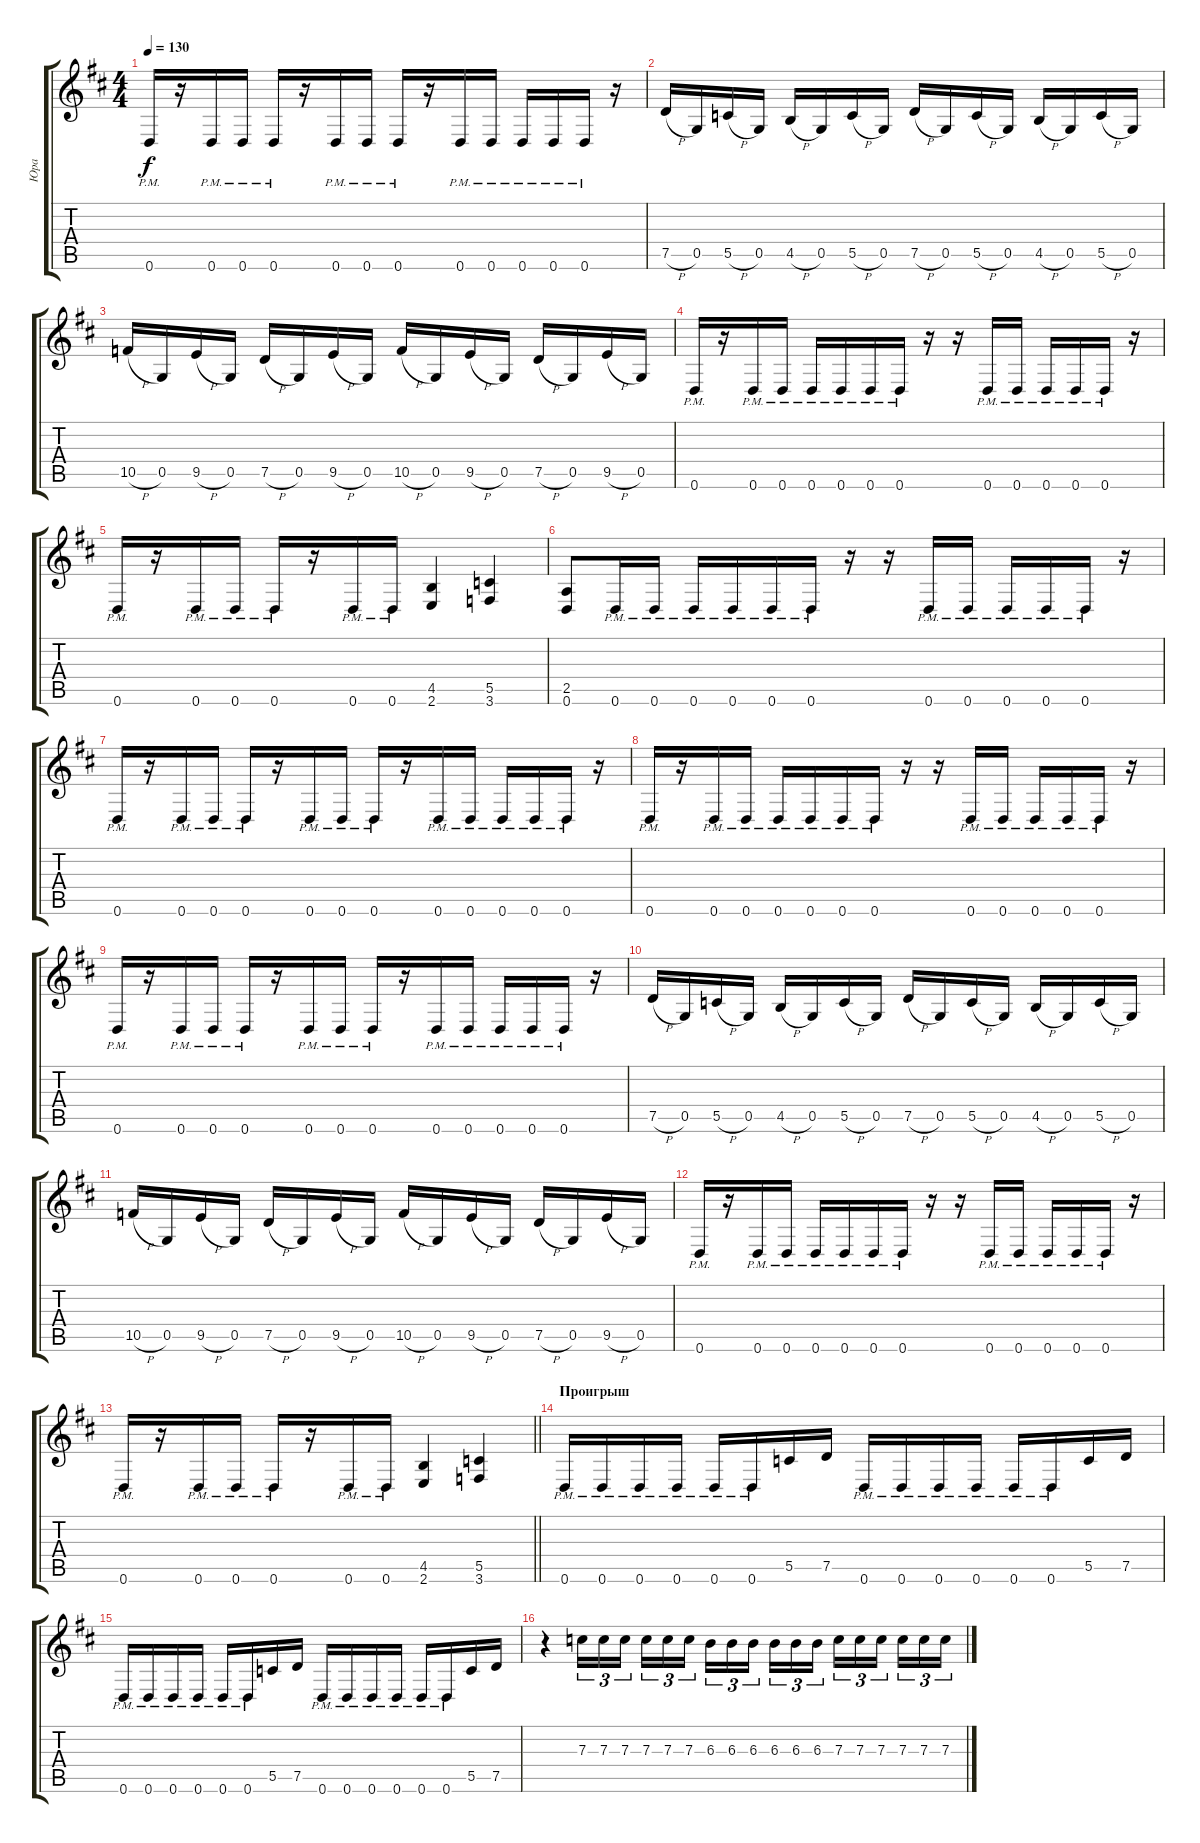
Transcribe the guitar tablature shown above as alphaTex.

\track ("Юра" "Юра") {instrument distortionguitar}
\staff {score tabs}
\tuning (D4 A3 F3 C3 G2 D2) {hide}
\ts (4 4)
\tempo 130
\clef g2
\ks bminor
0.6{pm}.16{dy f} r.16 0.6{pm}.16 0.6{pm}.16 0.6{pm}.16 r.16 0.6{pm}.16 0.6{pm}.16 0.6{pm}.16 r.16 0.6{pm}.16 0.6{pm}.16 0.6{pm}.16 0.6{pm}.16 0.6{pm}.16 r.16 |
7.5{h}.16 0.5.16 5.5{h}.16 0.5.16 4.5{h}.16 0.5.16 5.5{h}.16 0.5.16 7.5{h}.16 0.5.16 5.5{h}.16 0.5.16 4.5{h}.16 0.5.16 5.5{h}.16 0.5.16 |
10.5{h}.16 0.5.16 9.5{h}.16 0.5.16 7.5{h}.16 0.5.16 9.5{h}.16 0.5.16 10.5{h}.16 0.5.16 9.5{h}.16 0.5.16 7.5{h}.16 0.5.16 9.5{h}.16 0.5.16 |
0.6{pm}.16 r.16 0.6{pm}.16 0.6{pm}.16 0.6{pm}.16 0.6{pm}.16 0.6{pm}.16 0.6{pm}.16 r.16 r.16 0.6{pm}.16 0.6{pm}.16 0.6{pm}.16 0.6{pm}.16 0.6{pm}.16 r.16 |
0.6{pm}.16 r.16 0.6{pm}.16 0.6{pm}.16 0.6{pm}.16 r.16 0.6{pm}.16 0.6{pm}.16 (4.5 2.6).4 (5.5 3.6).4 |
(2.5 0.6).8 0.6{pm}.16 0.6{pm}.16 0.6{pm}.16 0.6{pm}.16 0.6{pm}.16 0.6{pm}.16 r.16 r.16 0.6{pm}.16 0.6{pm}.16 0.6{pm}.16 0.6{pm}.16 0.6{pm}.16 r.16 |
0.6{pm}.16 r.16 0.6{pm}.16 0.6{pm}.16 0.6{pm}.16 r.16 0.6{pm}.16 0.6{pm}.16 0.6{pm}.16 r.16 0.6{pm}.16 0.6{pm}.16 0.6{pm}.16 0.6{pm}.16 0.6{pm}.16 r.16 |
0.6{pm}.16 r.16 0.6{pm}.16 0.6{pm}.16 0.6{pm}.16 0.6{pm}.16 0.6{pm}.16 0.6{pm}.16 r.16 r.16 0.6{pm}.16 0.6{pm}.16 0.6{pm}.16 0.6{pm}.16 0.6{pm}.16 r.16 |
0.6{pm}.16 r.16 0.6{pm}.16 0.6{pm}.16 0.6{pm}.16 r.16 0.6{pm}.16 0.6{pm}.16 0.6{pm}.16 r.16 0.6{pm}.16 0.6{pm}.16 0.6{pm}.16 0.6{pm}.16 0.6{pm}.16 r.16 |
7.5{h}.16 0.5.16 5.5{h}.16 0.5.16 4.5{h}.16 0.5.16 5.5{h}.16 0.5.16 7.5{h}.16 0.5.16 5.5{h}.16 0.5.16 4.5{h}.16 0.5.16 5.5{h}.16 0.5.16 |
10.5{h}.16 0.5.16 9.5{h}.16 0.5.16 7.5{h}.16 0.5.16 9.5{h}.16 0.5.16 10.5{h}.16 0.5.16 9.5{h}.16 0.5.16 7.5{h}.16 0.5.16 9.5{h}.16 0.5.16 |
0.6{pm}.16 r.16 0.6{pm}.16 0.6{pm}.16 0.6{pm}.16 0.6{pm}.16 0.6{pm}.16 0.6{pm}.16 r.16 r.16 0.6{pm}.16 0.6{pm}.16 0.6{pm}.16 0.6{pm}.16 0.6{pm}.16 r.16 |
\barLineRight lightlight
0.6{pm}.16 r.16 0.6{pm}.16 0.6{pm}.16 0.6{pm}.16 r.16 0.6{pm}.16 0.6{pm}.16 (4.5 2.6).4 (5.5 3.6).4 |
\section ("" "Проигрыш")
0.6{pm}.16 0.6{pm}.16 0.6{pm}.16 0.6{pm}.16 0.6{pm}.16 0.6{pm}.16 5.5.16 7.5.16 0.6{pm}.16 0.6{pm}.16 0.6{pm}.16 0.6{pm}.16 0.6{pm}.16 0.6{pm}.16 5.5.16 7.5.16 |
0.6{pm}.16 0.6{pm}.16 0.6{pm}.16 0.6{pm}.16 0.6{pm}.16 0.6{pm}.16 5.5.16 7.5.16 0.6{pm}.16 0.6{pm}.16 0.6{pm}.16 0.6{pm}.16 0.6{pm}.16 0.6{pm}.16 5.5.16 7.5.16 |
r.4 7.3.16{tu (3 2)} 7.3.16{tu (3 2)} 7.3.16{tu (3 2) beam splitsecondary} 7.3.16{tu (3 2)} 7.3.16{tu (3 2)} 7.3.16{tu (3 2)} 6.3.16{tu (3 2)} 6.3.16{tu (3 2)} 6.3.16{tu (3 2) beam splitsecondary} 6.3.16{tu (3 2)} 6.3.16{tu (3 2)} 6.3.16{tu (3 2)} 7.3.16{tu (3 2)} 7.3.16{tu (3 2)} 7.3.16{tu (3 2) beam splitsecondary} 7.3.16{tu (3 2)} 7.3.16{tu (3 2)} 7.3.16{tu (3 2)}
